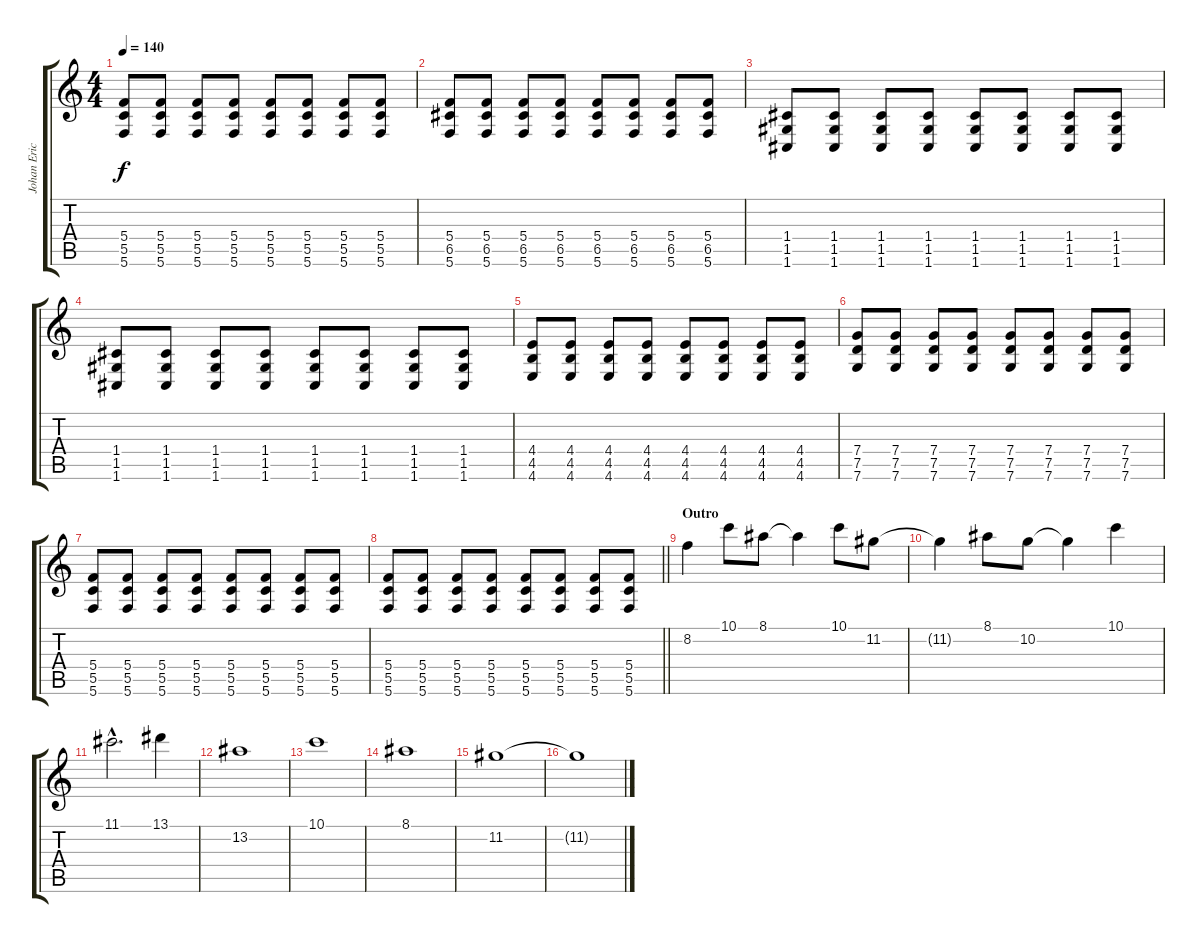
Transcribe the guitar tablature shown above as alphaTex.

\track ("Johan Ericson " "Johan Eric") {instrument distortionguitar}
\staff {score tabs}
\tuning (D4 A3 F3 C3 G2 C2) {hide}
\ts (4 4)
\tempo 140
\clef g2
\ks c
(5.4 5.5 5.6).8{dy f} (5.4 5.5 5.6).8 (5.4 5.5 5.6).8 (5.4 5.5 5.6).8 (5.4 5.5 5.6).8 (5.4 5.5 5.6).8 (5.4 5.5 5.6).8 (5.4 5.5 5.6).8 |
(5.4 6.5 5.6).8 (5.4 6.5 5.6).8 (5.4 6.5 5.6).8 (5.4 6.5 5.6).8 (5.4 6.5 5.6).8 (5.4 6.5 5.6).8 (5.4 6.5 5.6).8 (5.4 6.5 5.6).8 |
(1.4 1.5 1.6).8 (1.4 1.5 1.6).8 (1.4 1.5 1.6).8 (1.4 1.5 1.6).8 (1.4 1.5 1.6).8 (1.4 1.5 1.6).8 (1.4 1.5 1.6).8 (1.4 1.5 1.6).8 |
(1.4 1.5 1.6).8 (1.4 1.5 1.6).8 (1.4 1.5 1.6).8 (1.4 1.5 1.6).8 (1.4 1.5 1.6).8 (1.4 1.5 1.6).8 (1.4 1.5 1.6).8 (1.4 1.5 1.6).8 |
(4.4 4.5 4.6).8 (4.4 4.5 4.6).8 (4.4 4.5 4.6).8 (4.4 4.5 4.6).8 (4.4 4.5 4.6).8 (4.4 4.5 4.6).8 (4.4 4.5 4.6).8 (4.4 4.5 4.6).8 |
(7.4 7.5 7.6).8 (7.4 7.5 7.6).8 (7.4 7.5 7.6).8 (7.4 7.5 7.6).8 (7.4 7.5 7.6).8 (7.4 7.5 7.6).8 (7.4 7.5 7.6).8 (7.4 7.5 7.6).8 |
(5.4 5.5 5.6).8 (5.4 5.5 5.6).8 (5.4 5.5 5.6).8 (5.4 5.5 5.6).8 (5.4 5.5 5.6).8 (5.4 5.5 5.6).8 (5.4 5.5 5.6).8 (5.4 5.5 5.6).8 |
\barLineRight lightlight
(5.4 5.5 5.6).8 (5.4 5.5 5.6).8 (5.4 5.5 5.6).8 (5.4 5.5 5.6).8 (5.4 5.5 5.6).8 (5.4 5.5 5.6).8 (5.4 5.5 5.6).8 (5.4 5.5 5.6).8 |
\section ("" "Outro")
8.2.4 10.1.8 8.1.8 8.1{t}.4 10.1.8 11.2.8 |
11.2{t}.4 8.1.8 10.2.8 10.2{t}.4 10.1.4 |
11.1{hac}.2{d} 13.1.4 |
13.2.1 |
10.1.1 |
8.1.1 |
11.2.1 |
11.2{t}.1
